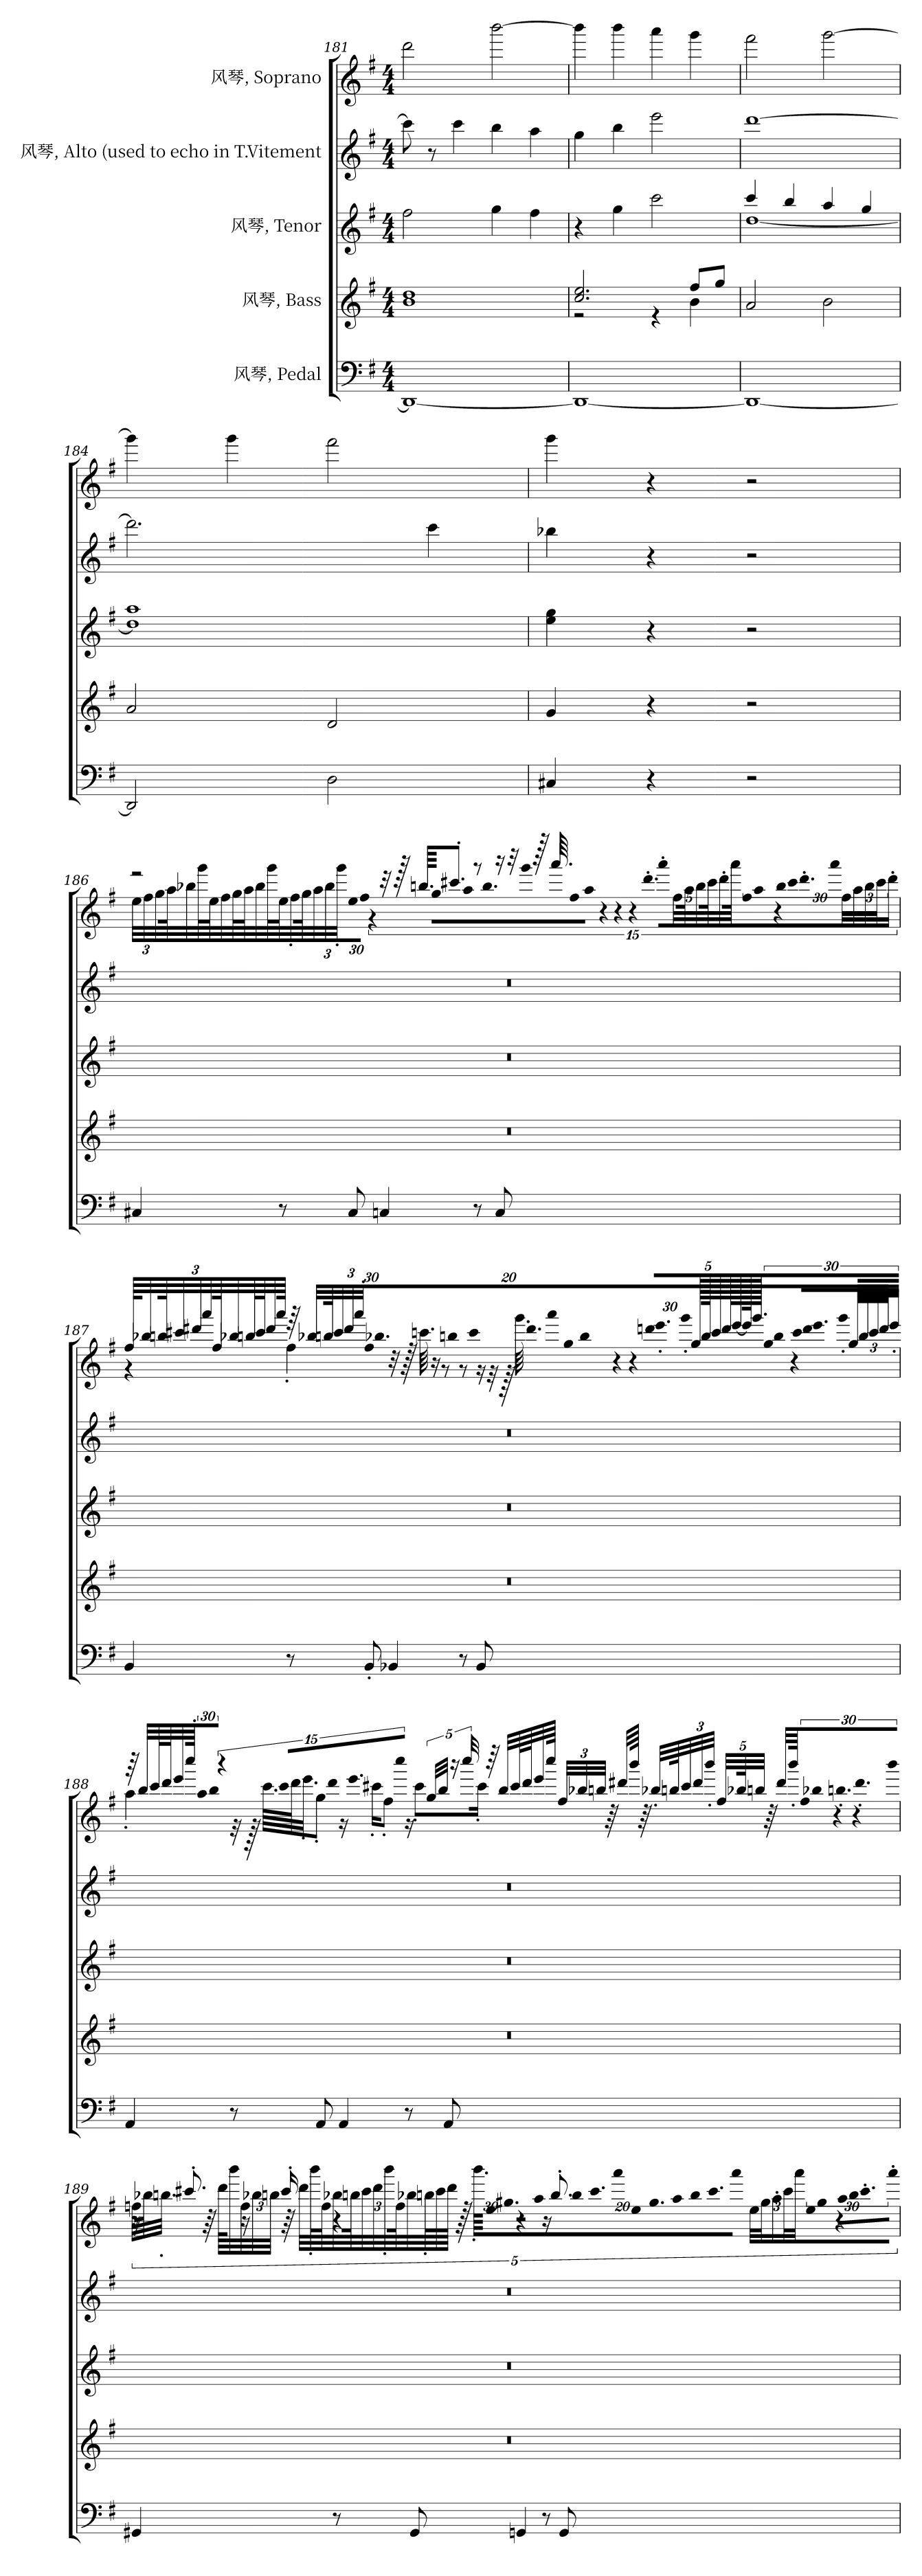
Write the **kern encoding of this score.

**kern	**kern	**kern	**kern	**kern
*part5	*part4	*part3	*part2	*part1
*staff5	*staff4	*staff3	*staff2	*staff1
*I"风琴, Pedal	*I"风琴, Bass	*I"风琴, Tenor	*I"风琴, Alto (used to echo in T.Vitement	*I"风琴, Soprano
*clefF4	*clefG2	*clefG2	*clefG2	*clefG2
*k[f#]	*k[f#]	*k[f#]	*k[f#]	*k[f#]
*M4/4	*M4/4	*M4/4	*M4/4	*M4/4
*MM126	*MM126	*MM126	*MM126	*MM126
=181	=181	=181	=181	=181
1DD_	1b 1dd	2ff#\	8ccc\]	2ddd\
.	.	.	8r	.
.	.	.	4ccc\	.
*	*	*	*	*MM126
.	.	4gg\	4bb\	[2bbb\
.	.	4ff#\	4aa\	.
=182	=182	=182	=182	=182
*	*	*	*	*MM126
*	*^	*	*	*
1DD_	2.cc/ 2.ee/	2r	4r	4gg\	4bbb\]
*	*	*	*	*	*MM132
.	.	.	4gg\	4bb\	4bbb\
*	*	*	*	*	*MM126
.	.	4r	2ccc\	2eee\	4aaa\
.	8ff#/L	4b\	.	.	4ggg\
.	8gg/J	.	.	.	.
*	*v	*v	*	*	*
=183	=183	=183	=183	=183
*	*	*	*	*MM114
*	*	*^	*	*
1DD_	2a/	4ccc/	[1dd	[1ddd	2fff#\
.	.	4bb/	.	.	.
*	*	*	*	*	*MM100
.	2b\	4aa/	.	.	[2ggg\
.	.	4gg/	.	.	.
!!LO:PB:g=z
=184	=184	=184	=184	=184	=184
*	*	*	*	*	*MM89
2DD/]	2a/	1aa	1dd]	2.ddd\]	4ggg\]
.	.	.	.	.	4ggg\
*	*	*	*	*	*MM74
2D\	2d/	.	.	.	2fff#\
.	.	.	.	4ccc\	.
*	*	*v	*v	*	*
=185	=185	=185	=185	=185
*	*	*	*	*MM45
4C#X/	4g/	4ee\ 4gg\	4bb-X\	4ggg\
4r	4r	4r	4r	4r
2r	2r	2r	2r	2r
!!LO:LB:g=z
=186	=186	=186	=186	=186
*	*	*	*	*^
*	*	*	*	*	*Xbrackettup
*	*	*	*	*v	*v
*	*	*	*	*MM48
*	*	*	*	*^
4C#X/	1r	1r	1r	2r	48ee\LLL
.	.	.	.	.	48ff#\
.	.	.	.	.	48gg\
.	.	.	.	.	64aa\K
.	.	.	.	.	32bb-X\
.	.	.	.	.	64ggg\L
.	.	.	.	.	64ee\J
.	.	.	.	.	32ff#\
.	.	.	.	.	64gg\L
.	.	.	.	.	64aa\J
.	.	.	.	.	32bb-\
.	.	.	.	.	64ggg\L
*	*	*	*	*MM52	*
8r	.	.	.	.	64ee\J
.	.	.	.	.	32ff#'\
.	.	.	.	.	64gg\K
.	.	.	.	.	48aa\
.	.	.	.	.	48bb-\
.	.	.	.	.	48ggg'\
*	*	*	*	*	*brackettup
!	!	!	!	!	!LO:N:vis=256%9
8C#/	.	.	.	.	960%17ee\L
!	!	!	!	!	!LO:N:vis=256%9
.	.	.	.	.	960%17ff#\JJJJ
.	.	.	.	.	1920ryy
!	!	!	!	!	!LO:N:vis=128
.	.	.	.	.	1920%17r
!	!	!	!	!	!LO:N:vis=256%9
.	.	.	.	.	960%17gg\LLLL
!	!	!	!	!	!LO:N:vis=256%9
.	.	.	.	.	960%17aa\
!	!	!	!	!	!LO:N:vis=32.
.	.	.	.	.	640%17bb-\
.	.	.	.	.	1920ryy
!	!	!	!	!	!LO:N:vis=256%9
.	.	.	.	.	960%17ggg\
*	*	*	*	*MM48	*
!	!	!	!	!	!LO:N:vis=256%9
4Cn/	.	.	.	32r	960%17ff#\
!	!	!	!	!	!LO:N:vis=256%9
.	.	.	.	.	960%17aa\JJJJ
.	.	.	.	128r	.
.	.	.	.	.	1920ryy
!	!	!	!	!	!LO:N:vis=64
.	.	.	.	.	960%17r
.	.	.	.	64.bbn/KKKL	.
!	!	!	!	!	!LO:N:vis=64
.	.	.	.	.	960%17r
.	.	.	.	8.ccc#X'/J	.
!	!	!	!	!	!LO:N:vis=128
.	.	.	.	.	1920%17r
!	!	!	!	!	!LO:N:vis=32.
.	.	.	.	.	640%17ddd'\
.	.	.	.	.	1920ryy
!	!	!	!	!	!LO:N:vis=256%9
.	.	.	.	.	960%17aaa'\KLLL
*	*	*	*	*	*Xbrackettup
.	.	.	.	.	40ff#\
.	.	.	.	.	80aa\K
.	.	.	.	.	40bb\
.	.	.	.	.	64ccc#\K
.	.	.	.	.	32ddd'\
.	.	.	.	.	64aaa\L
*	*	*	*	*	*brackettup
*	*	*	*	*MM52	*
!	!	!	!	!	!LO:N:vis=256%9
8r	.	.	.	8r	960%17ff#\
!	!	!	!	!	!LO:N:vis=256%9
.	.	.	.	.	960%17aa\JJJJ
.	.	.	.	.	1920ryy
!	!	!	!	!	!LO:N:vis=128
.	.	.	.	.	1920%17r
!	!	!	!	!	!LO:N:vis=256%9
.	.	.	.	.	960%17bb\LLLL
!	!	!	!	!	!LO:N:vis=256%9
.	.	.	.	.	960%17ccc#\
!	!	!	!	!	!LO:N:vis=32.
.	.	.	.	.	640%17ddd'\
.	.	.	.	.	1920ryy
!	!	!	!	!	!LO:N:vis=256%9
.	.	.	.	.	960%17aaa\J
*	*	*	*	*	*Xbrackettup
8C/	.	.	.	16r	48ff#\
.	.	.	.	.	48aa\
.	.	.	.	.	48bb\
.	.	.	.	32r	48ccc#\J
.	.	.	.	.	24ddd'\JJ
.	.	.	.	128r	.
.	.	.	.	64.aaa/	.
!!LO:PB:g=z	!!
=187	=187	=187	=187	=187	=187
*	*	*	*	*MM48	*
4BB/	1r	1r	1r	64ff#/KLLL	4r
.	.	.	.	32bb-X/	.
.	.	.	.	64bbn/K	.
.	.	.	.	48ccc#X/	.
.	.	.	.	48ddd#X/	.
.	.	.	.	48aaa/	.
.	.	.	.	64ff#/K	.
.	.	.	.	32bb-X/	.
.	.	.	.	64bbn/L	.
.	.	.	.	64ccc#/J	.
.	.	.	.	32ddd#/	.
.	.	.	.	64aaa/JJJk	.
*	*	*	*	*MM52	*
8r	.	.	.	64r	4ff#'\
.	.	.	.	32bb-X/LLL	.
.	.	.	.	64bbn/K	.
.	.	.	.	48ccc#/	.
.	.	.	.	48ddd#/	.
.	.	.	.	48aaa'/	.
!	!	!	!	!LO:N:vis=256%9	!
8BB'/	.	.	.	960%17ff#/L	.
!	!	!	!	!LO:N:vis=32.	!
.	.	.	.	640%17bb-X/	.
.	.	.	.	1920ryy	.
!	!	!	!	!LO:N:vis=256%9	!
.	.	.	.	960%17bbn/	.
!	!	!	!	!LO:N:vis=256%9	!
.	.	.	.	960%17ccc#/	.
!	!	!	!	!LO:N:vis=32.	!
.	.	.	.	640%17ddd#/	.
.	.	.	.	1920ryy	.
!	!	!	!	!LO:N:vis=256%9	!
.	.	.	.	960%17aaa/	.
*	*	*	*	*brackettup	*
*	*	*	*	*MM48	*
!	!	!	!	!LO:N:vis=256%9	!
4BB-X/	.	.	.	960%17gg/	32r
!	!	!	!	!LO:N:vis=256%9	!
.	.	.	.	960%17bb/JJJJ	.
.	.	.	.	.	128r
.	.	.	.	1920ryy	.
!	!	!	!	!LO:N:vis=64	!
.	.	.	.	960%17r	.
.	.	.	.	.	64.cccn\
!	!	!	!	!LO:N:vis=128	!
.	.	.	.	1920%17r	.
!	!	!	!	!LO:N:vis=256%9	!
.	.	.	.	960%17dddn/LLLL	16r
!	!	!	!	!LO:N:vis=32.	!
.	.	.	.	640%17eee'/	.
.	.	.	.	1920ryy	.
!	!	!	!	!LO:N:vis=256%9	!
.	.	.	.	960%17ggg'/J	.
*	*	*	*	*Xbrackettup	*
.	.	.	.	40gg/	8r
.	.	.	.	80bb/K	.
.	.	.	.	40ccc/	.
.	.	.	.	64ddd/L	.
.	.	.	.	[64eee/	.
.	.	.	.	128eee/K]	.
.	.	.	.	64.ggg/	.
*	*	*	*	*brackettup	*
*	*	*	*	*MM52	*
!	!	!	!	!LO:N:vis=256%9	!
8r	.	.	.	960%17gg/	8r
!	!	!	!	!LO:N:vis=256%9	!
.	.	.	.	960%17bb/JJJJ	.
.	.	.	.	1920ryy	.
!	!	!	!	!LO:N:vis=128	!
.	.	.	.	1920%17r	.
!	!	!	!	!LO:N:vis=256%9	!
.	.	.	.	960%17ccc/LLLL	.
!	!	!	!	!LO:N:vis=256%9	!
.	.	.	.	960%17ddd/	.
!	!	!	!	!LO:N:vis=32.	!
.	.	.	.	640%17eee/	.
.	.	.	.	1920ryy	.
!	!	!	!	!LO:N:vis=256%9	!
.	.	.	.	960%17ggg'/J	.
*	*	*	*	*Xbrackettup	*
8BB-/	.	.	.	48gg/	16r
.	.	.	.	48bb/	.
.	.	.	.	48ccc/	.
.	.	.	.	48ddd/J	32r
.	.	.	.	24eee'/JJ	.
.	.	.	.	.	128r
.	.	.	.	.	64.ggg\
!!LO:LB:g=z	!!
=188	=188	=188	=188	=188	=188
*	*	*	*	*MM48	*
4AA/	1r	1r	1r	64r	4aa'\
.	.	.	.	32bb/LLL	.
.	.	.	.	64ccc/L	.
.	.	.	.	64ddd/J	.
.	.	.	.	32eee/	.
.	.	.	.	64cccc'/L	.
*	*	*	*	*brackettup	*
!	!	!	!	!LO:N:vis=256%9	!
.	.	.	.	960%17aa/	.
!	!	!	!	!LO:N:vis=256%9	!
.	.	.	.	960%17bb/JJJJ	.
.	.	.	.	1920ryy	.
!	!	!	!	!LO:N:vis=128	!
.	.	.	.	1920%17r	.
!	!	!	!	!LO:N:vis=256%9	!
.	.	.	.	960%17ccc/LLLL	.
!	!	!	!	!LO:N:vis=256%9	!
.	.	.	.	960%17ddd/	.
!	!	!	!	!LO:N:vis=32.	!
.	.	.	.	640%17eee/	.
.	.	.	.	1920ryy	.
!	!	!	!	!LO:N:vis=256%9	!
.	.	.	.	960%17cccc/JJJJ	.
*	*	*	*	*MM52	*
8r	.	.	.	40gg/LLL	32r
.	.	.	.	40bb/JJJ	.
.	.	.	.	.	128r
.	.	.	.	.	64.ccc\LLLL
.	.	.	.	20r	.
.	.	.	.	.	64ddd\J
.	.	.	.	.	32.eee'\JJ
.	.	.	.	40cccc/	.
8AA/	.	.	.	64r	8gg'\J
.	.	.	.	32bb/LLL	.
.	.	.	.	64ccc/L	.
.	.	.	.	64ddd/J	.
.	.	.	.	32eee/	.
.	.	.	.	64cccc/JJJk	.
*	*	*	*	*Xbrackettup	*
*	*	*	*	*MM48	*
4AA/	.	.	.	48ff#/LLL	16r
.	.	.	.	48bb-X/	.
.	.	.	.	48bbn/JJJ	.
.	.	.	.	64r	16ccc#X'\KL
.	.	.	.	32ddd#X/LLL	.
.	.	.	.	64bbb/JJJk	.
.	.	.	.	64r	8ff#'\J
.	.	.	.	32bb-X'/LLL	.
.	.	.	.	64bbn/K	.
.	.	.	.	48ccc#/	.
.	.	.	.	48ddd#/	.
.	.	.	.	48bbb'/JJJ	.
*	*	*	*	*MM52	*
8r	.	.	.	40ff#/LLL	16r
.	.	.	.	80bb-X/K	.
.	.	.	.	40bbn/JJJ	.
.	.	.	.	64r	8ccc#'\L
.	.	.	.	32ddd#/LLL	.
.	.	.	.	64bbb'/L	.
*	*	*	*	*brackettup	*
!	!	!	!	!LO:N:vis=256%9	!
8AA/	.	.	.	960%17ff#/	.
!	!	!	!	!LO:N:vis=256%9	!
.	.	.	.	960%17bb-X/JJJJ	.
.	.	.	.	1920ryy	.
!	!	!	!	!LO:N:vis=128	!
.	.	.	.	1920%17r	.
!	!	!	!	!LO:N:vis=32.	!
.	.	.	.	640%17bbn'/	.
.	.	.	.	.	16ccc#'\Jk
!	!	!	!	!LO:N:vis=128	!
.	.	.	.	1920%17r	.
!	!	!	!	!LO:N:vis=32.	!
.	.	.	.	640%17ddd#'/	.
.	.	.	.	1920ryy	.
!	!	!	!	!LO:N:vis=256%9	!
.	.	.	.	960%17bbb/	.
*	*	*	*	*v	*v
!!LO:PB:g=z
=189	=189	=189	=189	=189
*	*	*	*	*MM48
*	*	*	*	*^
*	*	*	*	*	*^
4GG#X/	1r	1r	1r	8r	40ffn\LLL	16r
.	.	.	.	.	80bb-X\K	.
.	.	.	.	.	40.bbn'\JJJ	.
.	.	.	.	.	.	8.ccc#X'/
.	.	.	.	.	80r	.
.	.	.	.	.	80ddd\KLLL	.
.	.	.	.	.	40bbb\	.
*	*	*	*	*	*Xbrackettup	*
.	.	.	.	16r	48ff\	.
.	.	.	.	.	48bb-X\	.
.	.	.	.	.	48bbn\JJJ	.
.	.	.	.	16ccc#'/	64r	.
.	.	.	.	.	32ddd\LLL	.
.	.	.	.	.	64bbb'\L	.
*	*	*	*	*MM52	*	*
8r	.	.	.	4r	64ff\J	4r
.	.	.	.	.	32bb-X\	.
.	.	.	.	.	64bbn\K	.
.	.	.	.	.	48ccc#\	.
.	.	.	.	.	48ddd\	.
.	.	.	.	.	48bbb'\	.
8GG#/	.	.	.	.	64ff\K	.
.	.	.	.	.	32bb-X\	.
.	.	.	.	.	64bbn'\L	.
.	.	.	.	.	64ccc#\	.
.	.	.	.	.	64ddd\JJJJ	.
.	.	.	.	.	128r	.
.	.	.	.	.	64.bbb'\LLLL	.
*	*	*	*	*MM48	*	*
!	!	!	!	!	!LO:N:vis=256%9	!
4GGn/	.	.	.	2r	960%17ee\	4r
!	!	!	!	!	!LO:N:vis=32.	!
.	.	.	.	.	640%17gg#X\	.
.	.	.	.	.	1920ryy	.
!	!	!	!	!	!LO:N:vis=256%9	!
.	.	.	.	.	960%17aa\	.
!	!	!	!	!	!LO:N:vis=256%9	!
.	.	.	.	.	960%17bb\	.
!	!	!	!	!	!LO:N:vis=32.	!
.	.	.	.	.	640%17ccc#\	.
.	.	.	.	.	1920ryy	.
!	!	!	!	!	!LO:N:vis=256%9	!
.	.	.	.	.	960%17aaa\	.
!	!	!	!	!	!LO:N:vis=256%9	!
.	.	.	.	.	960%17ee\	.
!	!	!	!	!	!LO:N:vis=32.	!
.	.	.	.	.	640%17gg#\	.
.	.	.	.	.	1920ryy	.
!	!	!	!	!	!LO:N:vis=256%9	!
.	.	.	.	.	960%17aa\	.
!	!	!	!	!	!LO:N:vis=256%9	!
.	.	.	.	.	960%17bb\	.
!	!	!	!	!	!LO:N:vis=32.	!
.	.	.	.	.	640%17ccc#\	.
.	.	.	.	.	1920ryy	.
!	!	!	!	!	!LO:N:vis=256%9	!
.	.	.	.	.	960%17aaa\JJJJ	.
*	*	*	*	*MM52	*	*
8r	.	.	.	.	48ee\LLL	16r
.	.	.	.	.	48gg#\J	.
.	.	.	.	.	24aa'\	.
.	.	.	.	.	.	8.bb'/
.	.	.	.	.	48ccc#\L	.
.	.	.	.	.	48aaa\	.
*	*	*	*	*	*brackettup	*
!	!	!	!	!	!LO:N:vis=256%9	!
8GG/	.	.	.	.	960%17ee\L	.
!	!	!	!	!	!LO:N:vis=256%9	!
.	.	.	.	.	960%17gg#\JJJJ	.
.	.	.	.	.	1920ryy	.
!	!	!	!	!	!LO:N:vis=128	!
.	.	.	.	.	1920%17r	.
!	!	!	!	!	!LO:N:vis=256%9	!
.	.	.	.	.	960%17aa\LLLL	.
!	!	!	!	!	!LO:N:vis=256%9	!
.	.	.	.	.	960%17bb\	.
!	!	!	!	!	!LO:N:vis=32.	!
.	.	.	.	.	640%17ccc#'\	.
.	.	.	.	.	1920ryy	.
!	!	!	!	!	!LO:N:vis=256%9	!
.	.	.	.	.	960%17aaa'\JJJJ	.
*	*	*	*	*v	*v	*v
=	=	=	=	=
*-	*-	*-	*-	*-
